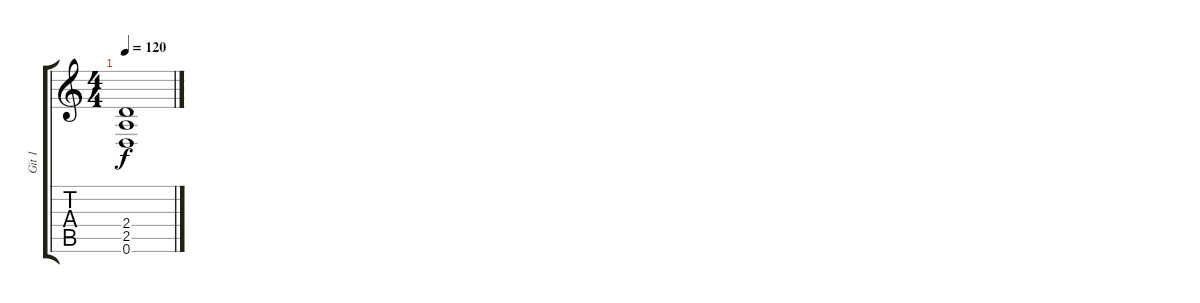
\track ("Git 1" "Git 1") {instrument distortionguitar}
\staff {score tabs}
\tuning (D4 A3 F3 C3 G2 D2) {hide}
\ts (4 4)
\tempo 120
\clef g2
\ks c
(2.4 2.5 0.6).1{dy f}
